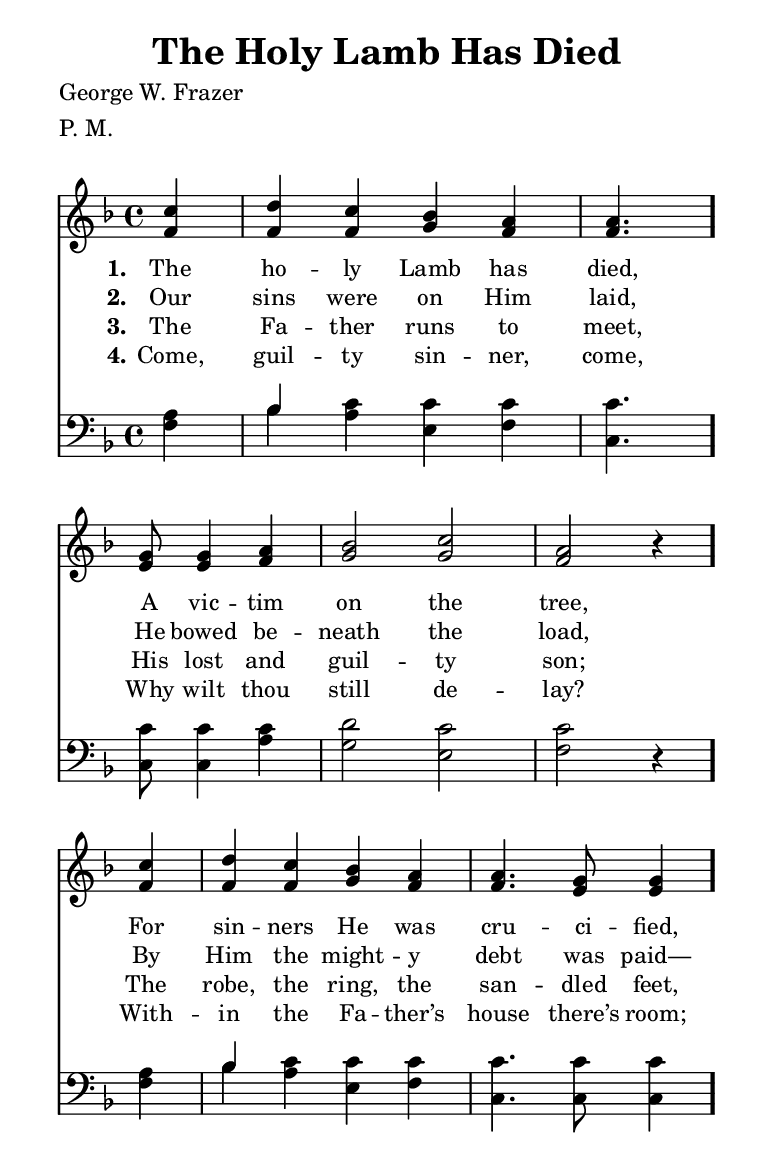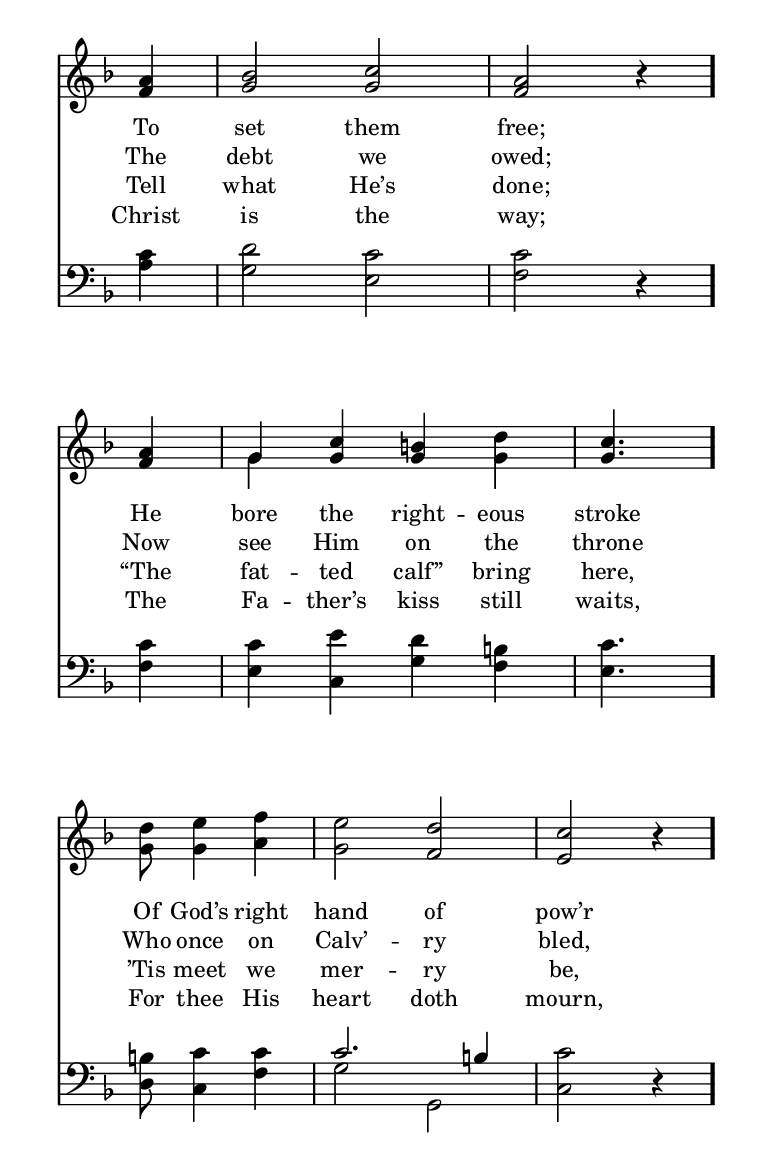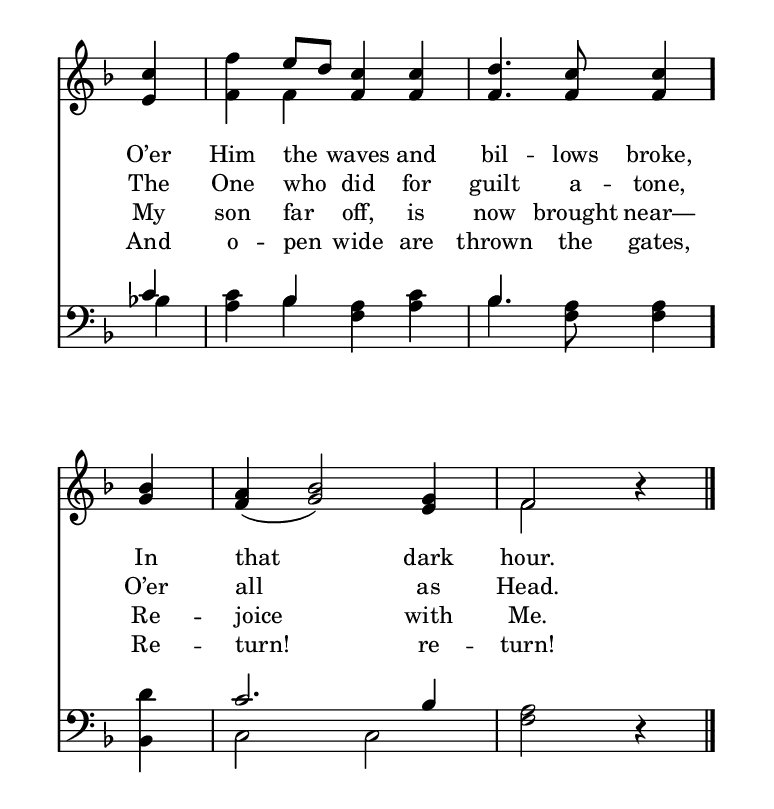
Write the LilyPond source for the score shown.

\include "common/global.ily"
\paper {
  \include "common/paper.ily"
  %ragged-bottom = ##t
  %ragged-last-bottom = ##t
  %systems-per-page = ##f
  %page-count = ##f
}

\header{
  hymnnumber = "122"
  title = "The Holy Lamb Has Died"
  tunename = ""
  meter = "P. M."
  poet = "George W. Frazer"
  %composer = ""
  %copyright = ""
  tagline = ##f
}

% for fermata in MIDI
ta = { \tempo 4=80 }
tb = { \tempo 4=40 }

patternAA = { c4 | c4 c4      c4 c4 | c4. }
patternAB = { c4 | c4 c4      c4 c4 | c4. c8 c4 }
patternAC = { c4 | c4 c8[ c8] c4 c4 | c4. c8 c4 }

patternBA = { c8 c4 c4 | c2  c2 | c2 c4 }
patternBB = {       c4 | c2  c2 | c2 c4 }
patternBC = { c8 c4 c4 | c2. c4 | c2 c4 }
patternBD = {       c4 | c4( c2) c4 | c2 c4 }
patternBE = {       c4 | c2. c4 | c2 c4 }

global = {
  \include "common/overrides.ily"
  %\override Staff.TimeSignature.style = #'numbered % original has 'C' instead of '4/4' for this hymn
  \time 4/4
  \override Score.MetronomeMark.transparent = ##t % hide all fermata changes too
  \ta
  \key f \major
  \partial 4
  \autoBeamOff
}

notesSoprano = {
\global
\relative c'' {

  \changePitch \patternAA { c | d c bes a | a }
  \changePitch \patternBA { g g a | bes c | a r }
  \changePitch \patternAB { c | d c bes a | a g g }
  \changePitch \patternBB { a | bes c | a r }

  \changePitch \patternAA { a | g c b d | c }
  \changePitch \patternBA { d e f | e d | c r }
  \changePitch \patternAC { c | f e d c c | d c c }
  \changePitch \patternBD { bes | a bes g | f r }

  \bar "|."

}
}

notesAlto = {
\global
\relative e' {

  \changePitch \patternAA { f | f f g f | f }
  \changePitch \patternBA { e e f | g g | f r }
  \changePitch \patternAB { f | f f g f | f e e }
  \changePitch \patternBB { f | g g | f r }

  \changePitch \patternAA { f | g g g g | g }
  \changePitch \patternBA { g g a | g f | e r }
  \changePitch \patternAB { e | f f f f | f f f }
  \changePitch \patternBD { g | f g e | f r }

}
}

notesTenor = {
\global
\relative a {

  \changePitch \patternAA { a | bes c c c | c }
  \changePitch \patternBA { c c c | d c | c r }
  \changePitch \patternAB { a | bes c c c | c c c }
  \changePitch \patternBB { c | d c | c r }

  \changePitch \patternAA { c | c e d b | c }
  \changePitch \patternBC { b c c | c b | c r }
  \changePitch \patternAB { c | c bes a c | bes a a }
  \changePitch \patternBE { d | c bes a r }

}
}

notesBass = {
\global
\relative f {

  \changePitch \patternAA { f | bes a e f | c }
  \changePitch \patternBA { c c a' | g e | f r }
  \changePitch \patternAB { f | bes a e f | c c c }
  \changePitch \patternBB { a' | g e | f r }

  \changePitch \patternAA { f | e c g' f | e }
  \changePitch \patternBA { d c f | g g, | c r }
  \changePitch \patternAB { bes'! | a bes f a | bes f f }
  \changePitch \patternBB { bes, | c c | f r }

}
}

wordsA = \lyricmode {
\set stanza = "1."

The ho -- ly Lamb has died, \bar "."
A vic -- tim on the tree, \bar "." \break
For sin -- ners He was cru -- ci -- fied, \bar "."
To set them free; \bar "." \break
He bore the right -- eous stroke \bar "."
Of God’s right hand of pow’r \bar "." \break
O’er Him the waves and bil -- lows broke, \bar "."
In that dark hour. \bar "." \break

}

wordsB = \lyricmode {
\set stanza = "2."

Our sins were on Him laid,
He bowed be -- neath the load,
By Him the might -- y debt was paid—
The debt we owed;
Now see Him on the throne
Who once on Calv’ -- ry bled,
The One who did for guilt a -- tone,
O’er all as Head.

}

wordsC = \lyricmode {
\set stanza = "3."

The Fa -- ther runs to meet,
His lost and guil -- ty son;
The robe, the ring, the san -- dled feet,
Tell what He’s done;
“The fat -- ted calf” bring here,
’Tis meet we mer -- ry be,
My son far off, is now brought near—
Re -- joice with Me.

}

wordsD = \lyricmode {
\set stanza = "4."

Come, guil -- ty sin -- ner, come,
Why wilt thou still de -- lay?
With -- in the Fa -- ther’s house there’s room;
Christ is the way;
The Fa -- ther’s kiss still waits,
For thee His heart doth mourn,
And o -- pen wide are thrown the gates,
Re -- turn! re -- turn!

}

\score {
  \context ChoirStaff <<
    \context Staff = upper <<
      \set Staff.autoBeaming = ##f
      \set ChoirStaff.systemStartDelimiter = #'SystemStartBar
      \set ChoirStaff.printPartCombineTexts = ##f
      \partcombine #'(2 . 9) \notesSoprano \notesAlto
      \context NullVoice = sopranos { \voiceOne << \notesSoprano >> }
      \context NullVoice = altos { \voiceTwo << \notesAlto >> }
      \context Lyrics = one   \lyricsto sopranos \wordsA
      \context Lyrics = two   \lyricsto sopranos \wordsB
      \context Lyrics = three \lyricsto sopranos \wordsC
      \context Lyrics = four  \lyricsto sopranos \wordsD
    >>
    \context Staff = men <<
      \set Staff.autoBeaming = ##f
      \clef bass
      \set ChoirStaff.printPartCombineTexts = ##f
      \partcombine #'(2 . 9) \notesTenor \notesBass
      \context NullVoice = tenors { \voiceOne << \notesTenor >> }
      \context NullVoice = basses { \voiceTwo << \notesBass >> }
    >>
  >>
  \layout {
    \include "common/layout.ily"
  }
  \midi{
    \include "common/midi.ily"
  }
}

\version "2.19.49"  % necessary for upgrading to future LilyPond versions.

% vi:set et ts=2 sw=2 ai nocindent syntax=lilypond:
